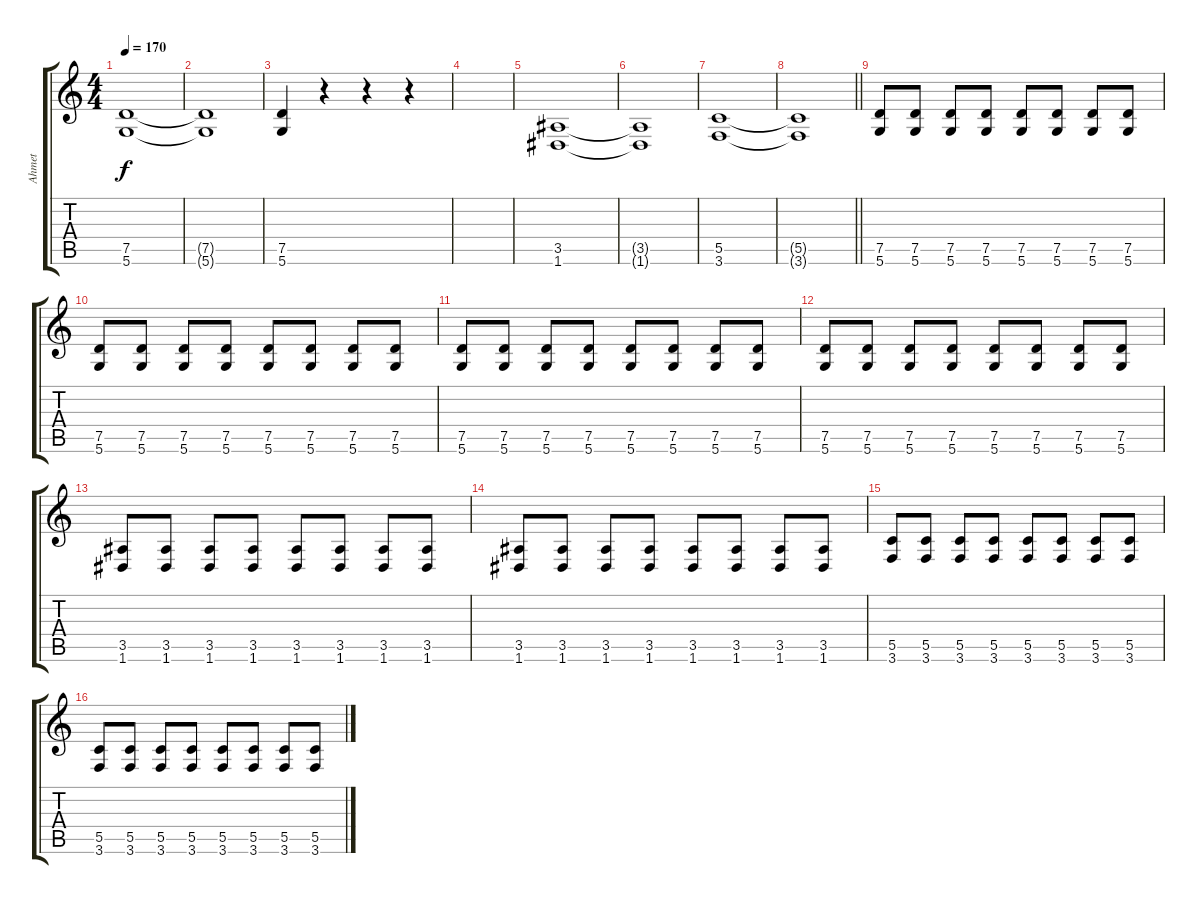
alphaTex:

\track ("Ahmet" "Ahmet") {instrument distortionguitar}
\staff {score tabs}
\tuning (D4 A3 F3 C3 G2 D2) {hide}
\ts (4 4)
\section ("" "")
\tempo 170
\clef g2
\ks c
(7.5 5.6).1{dy f} |
(7.5{t} 5.6{t}).1 |
(7.5 5.6).4 r.4 r.4 r.4 |
|
(3.5 1.6).1 |
(3.5{t} 1.6{t}).1 |
(5.5 3.6).1 |
\barLineRight lightlight
(5.5{t} 3.6{t}).1 |
\section ("" "")
(7.5 5.6).8 (7.5 5.6).8 (7.5 5.6).8 (7.5 5.6).8 (7.5 5.6).8 (7.5 5.6).8 (7.5 5.6).8 (7.5 5.6).8 |
(7.5 5.6).8 (7.5 5.6).8 (7.5 5.6).8 (7.5 5.6).8 (7.5 5.6).8 (7.5 5.6).8 (7.5 5.6).8 (7.5 5.6).8 |
(7.5 5.6).8 (7.5 5.6).8 (7.5 5.6).8 (7.5 5.6).8 (7.5 5.6).8 (7.5 5.6).8 (7.5 5.6).8 (7.5 5.6).8 |
(7.5 5.6).8 (7.5 5.6).8 (7.5 5.6).8 (7.5 5.6).8 (7.5 5.6).8 (7.5 5.6).8 (7.5 5.6).8 (7.5 5.6).8 |
(3.5 1.6).8 (3.5 1.6).8 (3.5 1.6).8 (3.5 1.6).8 (3.5 1.6).8 (3.5 1.6).8 (3.5 1.6).8 (3.5 1.6).8 |
(3.5 1.6).8 (3.5 1.6).8 (3.5 1.6).8 (3.5 1.6).8 (3.5 1.6).8 (3.5 1.6).8 (3.5 1.6).8 (3.5 1.6).8 |
(5.5 3.6).8 (5.5 3.6).8 (5.5 3.6).8 (5.5 3.6).8 (5.5 3.6).8 (5.5 3.6).8 (5.5 3.6).8 (5.5 3.6).8 |
(5.5 3.6).8 (5.5 3.6).8 (5.5 3.6).8 (5.5 3.6).8 (5.5 3.6).8 (5.5 3.6).8 (5.5 3.6).8 (5.5 3.6).8
